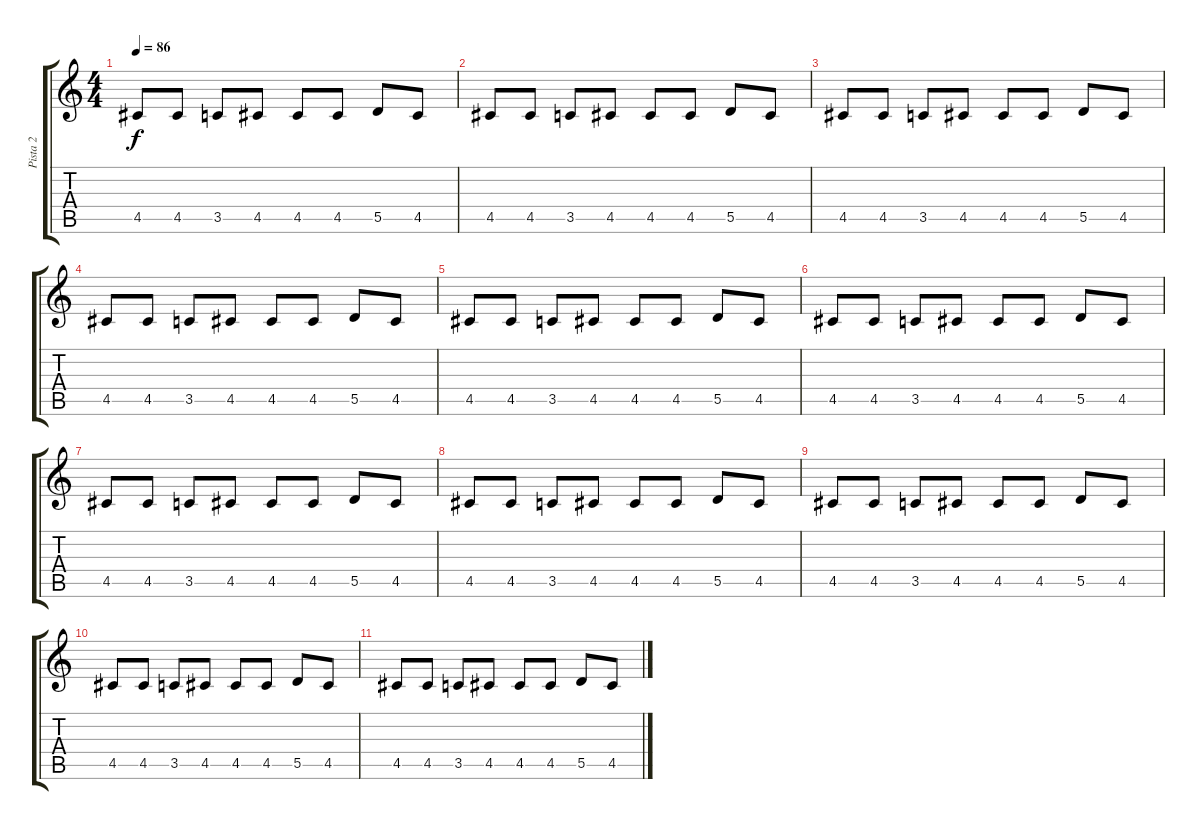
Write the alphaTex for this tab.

\track ("Pista 2" "Pista 2") {instrument electricbassfinger}
\staff {score tabs}
\tuning (E4 B3 G3 D3 A2 E2) {hide}
\ts (4 4)
\tempo 86
\clef g2
\ks c
4.5.8{dy f} 4.5.8 3.5.8 4.5.8 4.5.8 4.5.8 5.5.8 4.5.8 |
4.5.8 4.5.8 3.5.8 4.5.8 4.5.8 4.5.8 5.5.8 4.5.8 |
4.5.8 4.5.8 3.5.8 4.5.8 4.5.8 4.5.8 5.5.8 4.5.8 |
4.5.8 4.5.8 3.5.8 4.5.8 4.5.8 4.5.8 5.5.8 4.5.8 |
4.5.8 4.5.8 3.5.8 4.5.8 4.5.8 4.5.8 5.5.8 4.5.8 |
4.5.8 4.5.8 3.5.8 4.5.8 4.5.8 4.5.8 5.5.8 4.5.8 |
4.5.8 4.5.8 3.5.8 4.5.8 4.5.8 4.5.8 5.5.8 4.5.8 |
4.5.8 4.5.8 3.5.8 4.5.8 4.5.8 4.5.8 5.5.8 4.5.8 |
4.5.8 4.5.8 3.5.8 4.5.8 4.5.8 4.5.8 5.5.8 4.5.8 |
4.5.8 4.5.8 3.5.8 4.5.8 4.5.8 4.5.8 5.5.8 4.5.8 |
4.5.8 4.5.8 3.5.8 4.5.8 4.5.8 4.5.8 5.5.8 4.5.8
